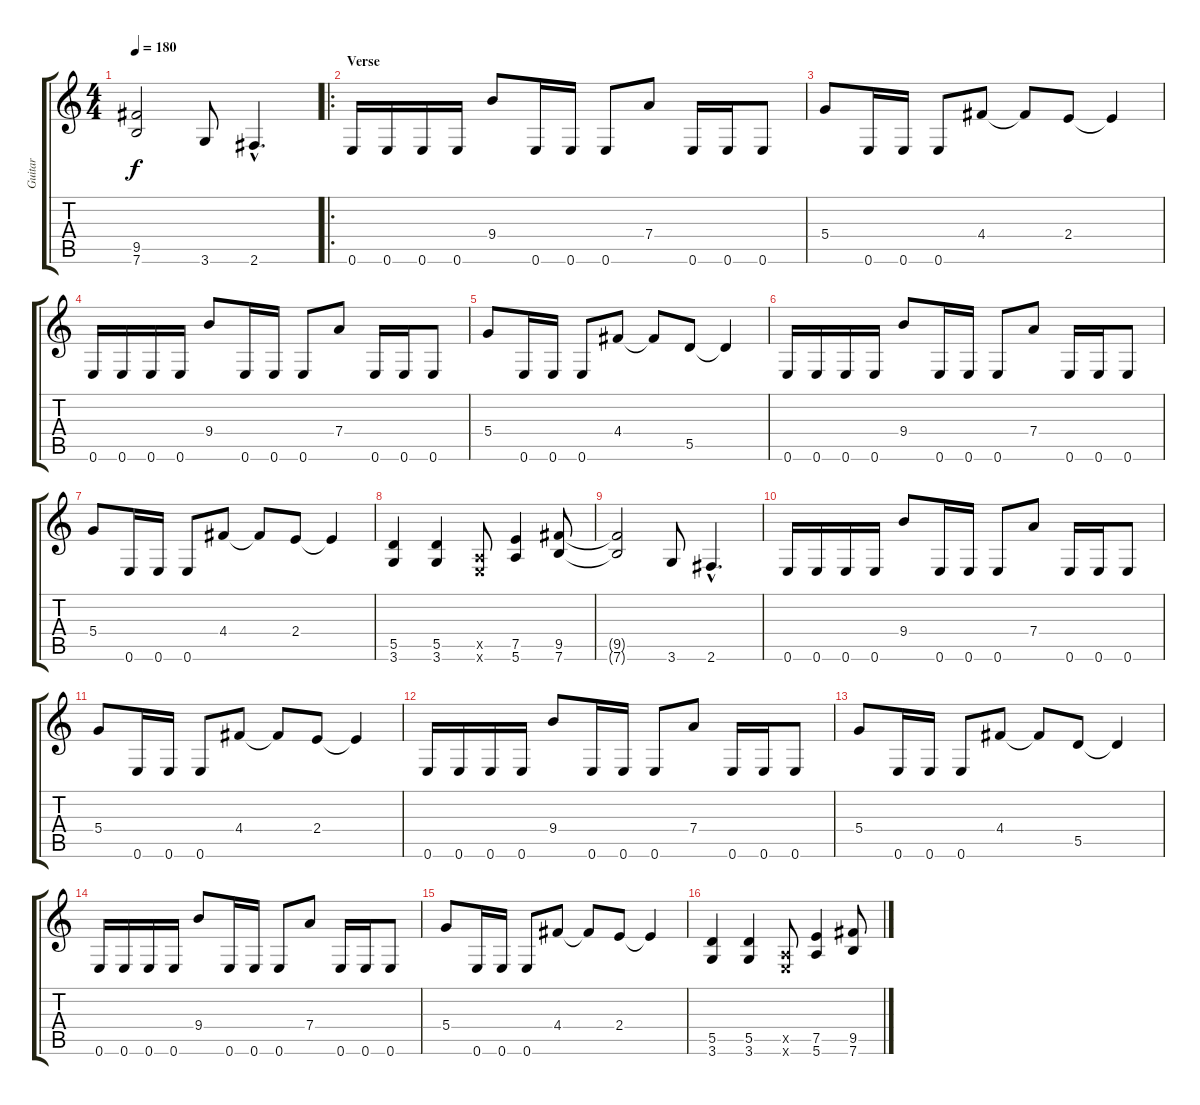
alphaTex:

\track ("Guitar" "Guitar") {instrument overdrivenguitar}
\staff {score tabs}
\tuning (E4 B3 G3 D3 A2 E2) {hide}
\ts (4 4)
\tempo 180
\clef g2
\ks c
(9.5{t} 7.6{t}).2{dy f} 3.6.8 2.6{hac}.4{d} |
\ro
\section ("" "Verse")
0.6.16 0.6.16 0.6.16 0.6.16 9.4.8 0.6.16 0.6.16 0.6.8 7.4.8 0.6.16 0.6.16 0.6.8 |
5.4.8 0.6.16 0.6.16 0.6.8 4.4.8 4.4{t}.8 2.4.8 2.4{t}.4 |
0.6.16 0.6.16 0.6.16 0.6.16 9.4.8 0.6.16 0.6.16 0.6.8 7.4.8 0.6.16 0.6.16 0.6.8 |
5.4.8 0.6.16 0.6.16 0.6.8 4.4.8 4.4{t}.8 5.5.8 5.5{t}.4 |
0.6.16 0.6.16 0.6.16 0.6.16 9.4.8 0.6.16 0.6.16 0.6.8 7.4.8 0.6.16 0.6.16 0.6.8 |
5.4.8 0.6.16 0.6.16 0.6.8 4.4.8 4.4{t}.8 2.4.8 2.4{t}.4 |
(5.5 3.6).4 (5.5 3.6).4 (0.5{x} 0.6{x}).8 (7.5 5.6).4 (9.5 7.6).8 |
(9.5{t} 7.6{t}).2 3.6.8 2.6{hac}.4{d} |
0.6.16 0.6.16 0.6.16 0.6.16 9.4.8 0.6.16 0.6.16 0.6.8 7.4.8 0.6.16 0.6.16 0.6.8 |
5.4.8 0.6.16 0.6.16 0.6.8 4.4.8 4.4{t}.8 2.4.8 2.4{t}.4 |
0.6.16 0.6.16 0.6.16 0.6.16 9.4.8 0.6.16 0.6.16 0.6.8 7.4.8 0.6.16 0.6.16 0.6.8 |
5.4.8 0.6.16 0.6.16 0.6.8 4.4.8 4.4{t}.8 5.5.8 5.5{t}.4 |
0.6.16 0.6.16 0.6.16 0.6.16 9.4.8 0.6.16 0.6.16 0.6.8 7.4.8 0.6.16 0.6.16 0.6.8 |
5.4.8 0.6.16 0.6.16 0.6.8 4.4.8 4.4{t}.8 2.4.8 2.4{t}.4 |
(5.5 3.6).4 (5.5 3.6).4 (0.5{x} 0.6{x}).8 (7.5 5.6).4 (9.5 7.6).8
